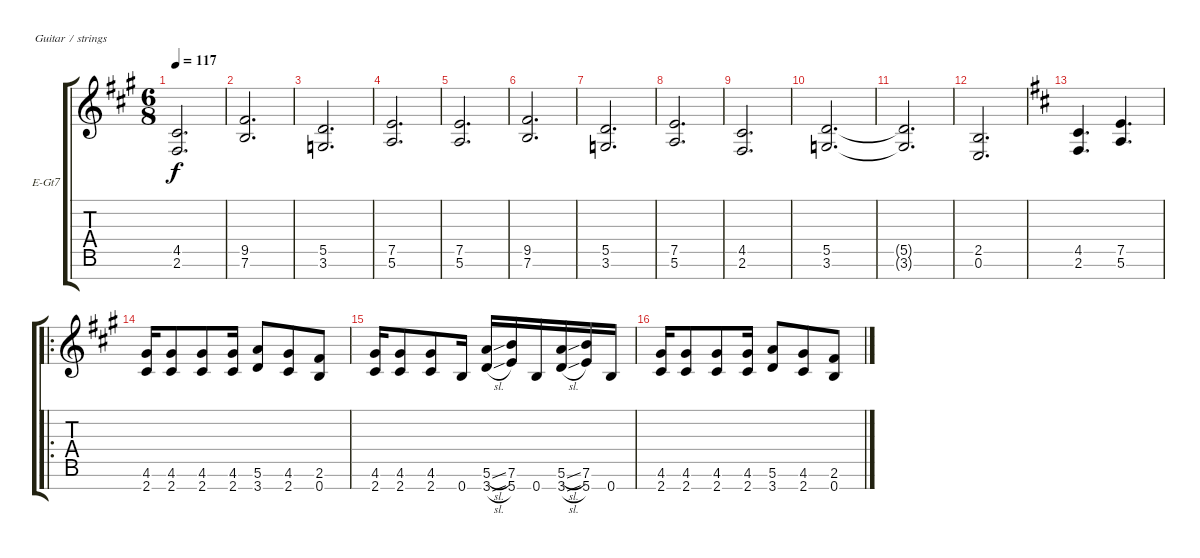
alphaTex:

\bracketExtendMode groupsimilarinstruments
\firstSystemTrackNameOrientation horizontal
\otherSystemsTrackNameOrientation horizontal
\track ("Lead / Rhythm Guitar 2" "E-Gt7") {instrument distortionguitar}
\staff {score tabs}
\tuning (E4 B3 G3 D3 A2 E2 B1)
\ts (6 8)
\tempo 117
\clef g2
\ks a
(4.5 2.6).2{d dy f} |
(9.5 7.6).2{d} |
(5.5 3.6).2{d} |
(7.5 5.6).2{d} |
(7.5 5.6).2{d} |
(9.5 7.6).2{d} |
(5.5 3.6).2{d} |
(7.5 5.6).2{d} |
(4.5 2.6).2{d} |
(5.5 3.6).2{d} |
(5.5{t} 3.6{t}).2{d} |
(2.5 0.6).2{d} |
\ks d
(4.5 2.6).4{d} (7.5 5.6).4{d} |
\ro
\ks a
(4.6 2.7).16{ot 8vb} (4.6 2.7).8{ot 8vb} (4.6 2.7).8{ot 8vb} (4.6 2.7).16{ot 8vb} (5.6 3.7).8{ot 8vb} (4.6 2.7).8{ot 8vb} (2.6 0.7).8{ot 8vb} |
(4.6 2.7).16{ot 8vb} (4.6 2.7).8{ot 8vb} (4.6 2.7).8{ot 8vb} 0.7.16{ot 8vb} (5.6{sl} 3.7{sl}).16{ot 8vb} (7.6 5.7).16{ot 8vb} 0.7.16{ot 8vb} (5.6{sl} 3.7{sl}).16{ot 8vb} (7.6 5.7).16{ot 8vb} 0.7.16{ot 8vb} |
(4.6 2.7).16{ot 8vb} (4.6 2.7).8{ot 8vb} (4.6 2.7).8{ot 8vb} (4.6 2.7).16{ot 8vb} (5.6 3.7).8{ot 8vb} (4.6 2.7).8{ot 8vb} (2.6 0.7).8{ot 8vb}
